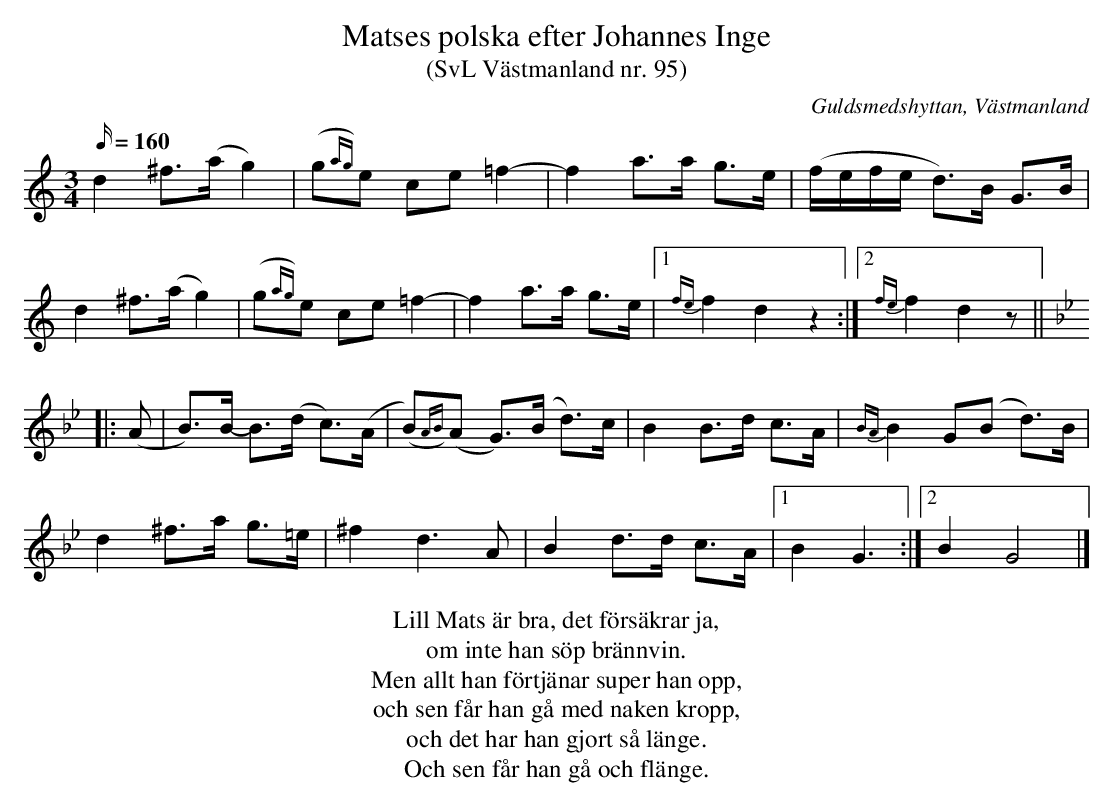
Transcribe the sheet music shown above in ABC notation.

X:1
T: Matses polska efter Johannes Inge
T: (SvL Västmanland nr. 95)
O: Guldsmedshyttan, Västmanland
M: 3/4
L: 1/16
Q: 160
K: Am
d4 ^f2>(a2 g4) | (g2{ag})e2 c2e2 =f4- | f4 a2>a2 g2>e2 | (fefe d2)>B2 G2>B2 |
d4 ^f2>(a2 g4) | (g2{ag})e2 c2e2 =f4- | f4 a2>a2 g2>e2 |1 {fe}f4 d4 z4 :|2 {fe}f4 d4 z2 || [K:Gm]
|: (A2 | B2)>B2- B2>(d2 c2>)(A2 | (B2){AB})(A2 G2>)(B2 d2>)c2 | B4 B2>d2 c2>A2 | {BA}B4 G2(B2 d2)>B2 |
d4 ^f2>a2 g2>=e2 | ^f4 d4>A4 | B4 d2>d2 c2>A2 |1 B4 G6 :|2 B4 G8 |]
T: Lill Mats är bra, det försäkrar ja,
T: om inte han söp brännvin.
T: Men allt han förtjänar super han opp,
T: och sen får han gå med naken kropp,
T: och det har han gjort så länge.
T: Och sen får han gå och flänge.
